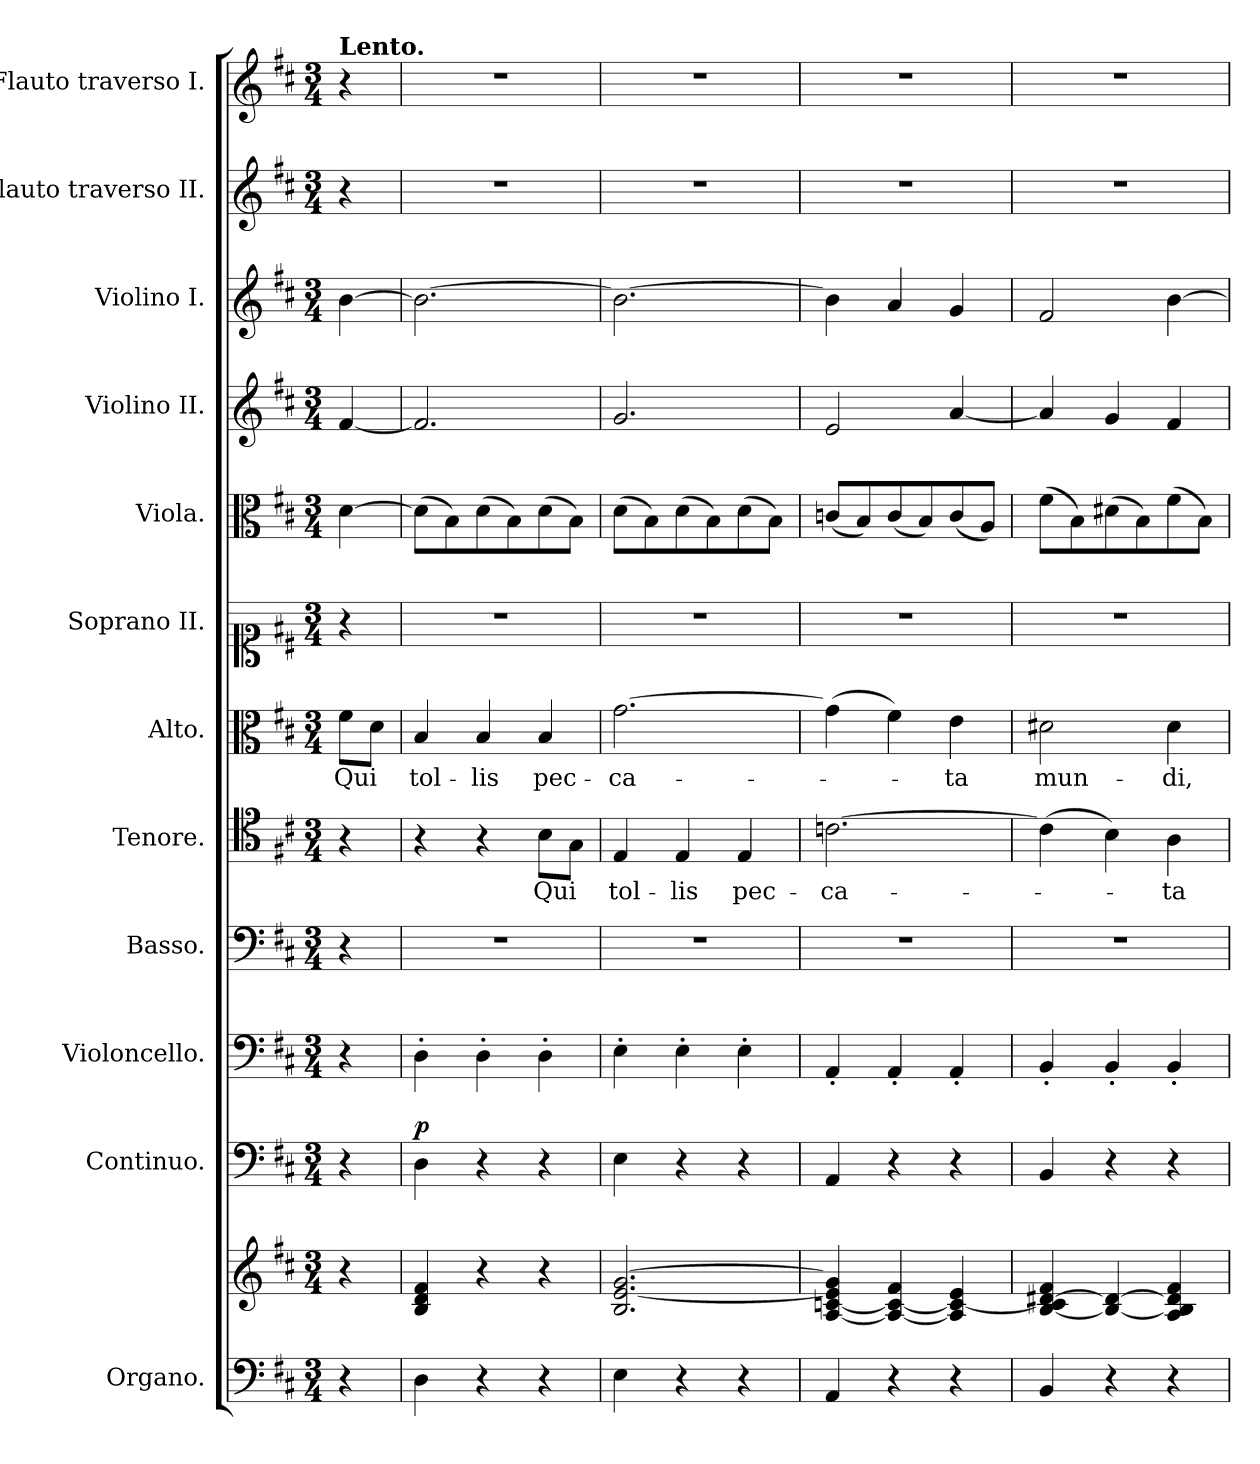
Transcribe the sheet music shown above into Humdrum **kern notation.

**kern	**kern	**dynam	**kern	**text	**dynam	**kern	**dynam	**kern	**kern	**text	**kern	**text	**kern	**kern	**dynam	**kern	**dynam	**kern	**dynam	**kern	**kern
*part12	*part12	*part12	*part11	*part11	*part11	*part10	*part10	*part9	*part8	*part8	*part7	*part7	*part6	*part5	*part5	*part4	*part4	*part3	*part3	*part2	*part1
*staff13	*staff12	*staff12/13	*staff11	*staff11	*staff11	*staff10	*staff10	*staff9	*staff8	*staff8	*staff7	*staff7	*staff6	*staff5	*staff5	*staff4	*staff4	*staff3	*staff3	*staff2	*staff1
*I"Organo.	*	*	*I"Continuo.	*	*	*I"Violoncello.	*	*I"Basso.	*I"Tenore.	*	*I"Alto.	*	*I"Soprano II.	*I"Viola.	*	*I"Violino II.	*	*I"Violino I.	*	*I"Flauto traverso II.	*I"Flauto traverso I.
*	*	*	*	*	*	*	*	*	*	*	*	*	*	*	*	*	*	*	*	*I'Fl	*I'Fl
*clefF4	*clefG2	*	*clefF4	*	*	*clefF4	*	*clefF4	*clefC4	*	*clefC3	*	*clefC1	*clefC3	*	*clefG2	*	*clefG2	*	*clefG2	*clefG2
*	*	*	*ITrd7c12	*	*	*	*	*	*	*	*	*	*	*	*	*	*	*	*	*	*
*k[f#c#]	*k[f#c#]	*	*k[f#c#]	*	*	*k[f#c#]	*	*k[f#c#]	*k[f#c#]	*	*k[f#c#]	*	*k[f#c#]	*k[f#c#]	*	*k[f#c#]	*	*k[f#c#]	*	*k[f#c#]	*k[f#c#]
*M3/4	*M3/4	*	*M3/4	*	*	*M3/4	*	*M3/4	*M3/4	*	*M3/4	*	*M3/4	*M3/4	*	*M3/4	*	*M3/4	*	*M3/4	*M3/4
=1	=1	=1	=1	=1	=1	=1	=1	=1	=1	=1	=1	=1	=1	=1	=1	=1	=1	=1	=1	=1	=1
!	!	!	!	!	!	!	!	!	!	!	!	!	!	!	!	!	!	!	!	!	!LO:TX:a:B:t=Lento.
!	!	!	!	!	!	!	!	!	!	!	!	!LO:LY:b	!	!	!LO:DY:a	!	!LO:DY:a	!	!LO:DY:a	!	!
4r	4r	.	4r	.	.	4r	.	4r	4r	.	8f#\L	Qui	4r	[4d\	other-dynamics	[4f#/	other-dynamics	[4b\	other-dynamics	4r	4r
.	.	.	.	.	.	.	.	.	.	.	8d\J	.	.	.	.	.	.	.	.	.	.
=2	=2	=2	=2	=2	=2	=2	=2	=2	=2	=2	=2	=2	=2	=2	=2	=2	=2	=2	=2	=2	=2
!	!	!LO:DY:b	!	!	!LO:DY:b	!	!LO:DY:a	!	!	!	!	!LO:LY:b	!	!	!	!	!	!	!	!	!
4D\	4B/ 4d/ 4f#/	other-dynamics	4DD\	.	p	4D'\	other-dynamics	2.r	4r	.	4B/	tol-	2.r	(8d\L]	.	2.f#/]	.	2.b\_	.	2.r	2.r
.	.	.	.	.	.	.	.	.	.	.	.	.	.	8B\)	.	.	.	.	.	.	.
!	!	!	!	!	!	!	!	!	!	!	!	!LO:LY:b	!	!	!	!	!	!	!	!	!
4r	4r	.	4r	.	.	4D'\	.	.	4r	.	4B/	-lis	.	(8d\	.	.	.	.	.	.	.
.	.	.	.	.	.	.	.	.	.	.	.	.	.	8B\)	.	.	.	.	.	.	.
!	!	!	!	!	!	!	!	!	!	!LO:LY:b	!	!LO:LY:b	!	!	!	!	!	!	!	!	!
4r	4r	.	4r	.	.	4D'\	.	.	8B\L	Qui	4B/	pec-	.	(8d\	.	.	.	.	.	.	.
.	.	.	.	.	.	.	.	.	8G\J	.	.	.	.	8B\J)	.	.	.	.	.	.	.
=3	=3	=3	=3	=3	=3	=3	=3	=3	=3	=3	=3	=3	=3	=3	=3	=3	=3	=3	=3	=3	=3
!	!	!	!	!LO:LY:b	!	!	!	!	!	!LO:LY:b	!	!LO:LY:b	!	!	!	!	!	!	!	!	!
4E\	2.B/ [2.e/ [2.g/	.	4EE\	.	.	4E'\	.	2.r	4E/	tol-	[2.g\	-ca-	2.r	(8d\L	.	2.g/	.	2.b\_	.	2.r	2.r
.	.	.	.	.	.	.	.	.	.	.	.	.	.	8B\)	.	.	.	.	.	.	.
!	!	!	!	!	!	!	!	!	!	!LO:LY:b	!	!	!	!	!	!	!	!	!	!	!
4r	.	.	4r	.	.	4E'\	.	.	4E/	-lis	.	.	.	(8d\	.	.	.	.	.	.	.
.	.	.	.	.	.	.	.	.	.	.	.	.	.	8B\)	.	.	.	.	.	.	.
!	!	!	!	!	!	!	!	!	!	!LO:LY:b	!	!	!	!	!	!	!	!	!	!	!
4r	.	.	4r	.	.	4E'\	.	.	4E/	pec-	.	.	.	(8d\	.	.	.	.	.	.	.
.	.	.	.	.	.	.	.	.	.	.	.	.	.	8B\J)	.	.	.	.	.	.	.
=4	=4	=4	=4	=4	=4	=4	=4	=4	=4	=4	=4	=4	=4	=4	=4	=4	=4	=4	=4	=4	=4
!	!	!	!	!	!	!	!	!	!	!LO:LY:b	!	!	!	!	!	!	!	!	!	!	!
4AA/	[4A/ [4cn/ 4e/] 4g/]	.	4AAA/	.	.	4AA'/	.	2.r	[2.cn\	-ca-	(4g\]	.	2.r	(8cn/L	.	2e/	.	4b\]	.	2.r	2.r
.	.	.	.	.	.	.	.	.	.	.	.	.	.	8B/)	.	.	.	.	.	.	.
4r	4A/_ 4c/_ 4f#/	.	4r	.	.	4AA'/	.	.	.	.	4f#\)	.	.	(8c/	.	.	.	4a/	.	.	.
.	.	.	.	.	.	.	.	.	.	.	.	.	.	8B/)	.	.	.	.	.	.	.
!	!	!	!	!	!	!	!	!	!	!	!	!LO:LY:b	!	!	!	!	!	!	!	!	!
4r	4A/] 4c/_ 4e/	.	4r	.	.	4AA'/	.	.	.	.	4e\	-ta	.	(8c/	.	[4a/	.	4g/	.	.	.
.	.	.	.	.	.	.	.	.	.	.	.	.	.	8A/J)	.	.	.	.	.	.	.
=5	=5	=5	=5	=5	=5	=5	=5	=5	=5	=5	=5	=5	=5	=5	=5	=5	=5	=5	=5	=5	=5
!	!	!	!	!	!	!	!	!	!	!	!	!LO:LY:b	!	!	!	!	!	!	!	!	!
4BB/	[4B/ 4c/] [4d#X/ 4f#/	.	4BBB/	.	.	4BB'/	.	2.r	(4c\]	.	2d#X\	mun-	2.r	(8f#\L	.	4a/]	.	2f#/	.	2.r	2.r
.	.	.	.	.	.	.	.	.	.	.	.	.	.	8B\)	.	.	.	.	.	.	.
4r	4B/_ 4d#/_	.	4r	.	.	4BB'/	.	.	4B\)	.	.	.	.	(8d#X\	.	4g/	.	.	.	.	.
.	.	.	.	.	.	.	.	.	.	.	.	.	.	8B\)	.	.	.	.	.	.	.
!	!	!	!	!	!	!	!	!	!	!LO:LY:b	!	!LO:LY:b	!	!	!	!	!	!	!	!	!
4r	4A/ 4B/] 4d#/] 4f#/	.	4r	.	.	4BB'/	.	.	4A\	-ta	4d#\	-di,	.	(8f#\	.	4f#/	.	[4b\	.	.	.
.	.	.	.	.	.	.	.	.	.	.	.	.	.	8B\J)	.	.	.	.	.	.	.
=	=	=	=	=	=	=	=	=	=	=	=	=	=	=	=	=	=	=	=	=	=
*-	*-	*-	*-	*-	*-	*-	*-	*-	*-	*-	*-	*-	*-	*-	*-	*-	*-	*-	*-	*-	*-
